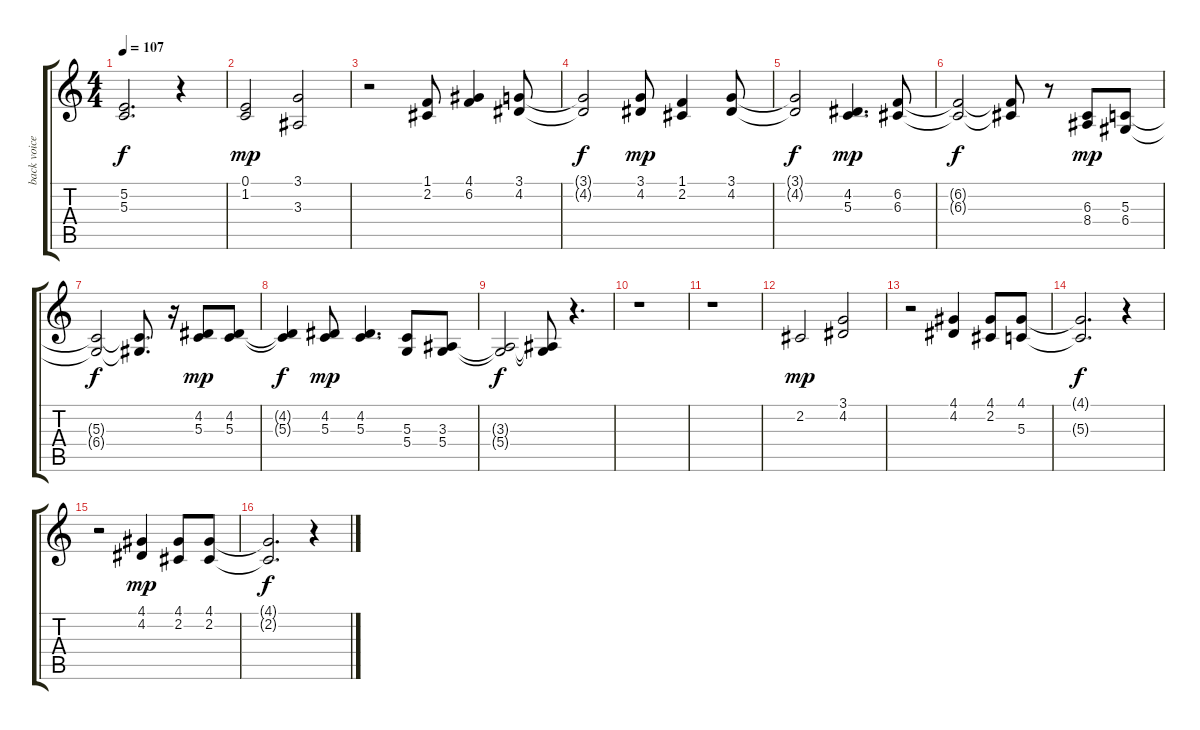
\track ("back voice" "back voice") {instrument piccolo}
\staff {score tabs}
\tuning (E4 B3 G3 D3 A2 E2) {hide}
\ts (4 4)
\tempo 107
\clef g2
\ks c
(5.2{t} 5.3{t}).2{d dy f} r.4 |
(0.1 1.2).2{dy mp} (3.1 3.3).2 |
r.2 (1.1 2.2).8 (4.1 6.2).4 (3.1 4.2).8 |
(3.1{t} 4.2{t}).2{dy f} (3.1 4.2).8{dy mp} (1.1 2.2).4 (3.1 4.2).8 |
(3.1{t} 4.2{t}).2{dy f} (4.2 5.3).4{d dy mp} (6.2 6.3).8 |
(6.2{t} 6.3{t}).2{dy f} (6.2{t} 6.3{t}).8 r.8 (6.3 8.4).8{dy mp} (5.3 6.4).8 |
(5.3{t} 6.4{t}).2{dy f} (5.3{t} 6.4{t}).8{d} r.16 (4.2 5.3).8{dy mp} (4.2 5.3).8 |
(4.2{t} 5.3{t}).4{dy f} (4.2 5.3).8{dy mp} (4.2 5.3).4{d} (5.3 5.4).8 (3.3 5.4).8 |
(3.3{t} 5.4{t}).2{dy f} (3.3{t} 5.4{t}).8 r.4{d} |
r.1 |
r.1 |
2.2.2{dy mp} (3.1 4.2).2 |
r.2 (4.1 4.2).4 (4.1 2.2).8 (4.1 5.3).8 |
(4.1{t} 5.3{t}).2{d dy f} r.4 |
r.2 (4.1 4.2).4{dy mp} (4.1 2.2).8 (4.1 2.2).8 |
(4.1{t} 2.2{t}).2{d dy f} r.4
